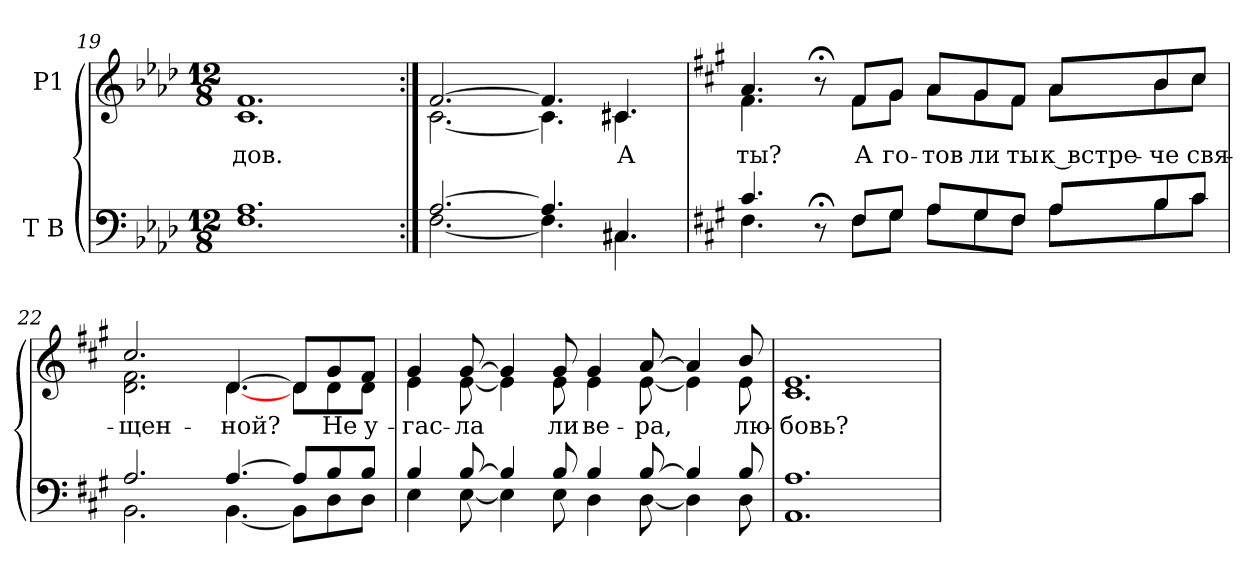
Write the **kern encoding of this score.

**kern	**kern	**text
*part2	*part1	*part1
*staff2	*staff1	*staff1
*I"T B	*I"P1	*
!!LO:PB:g=z
*clefF4	*clefG2	*
*k[b-e-a-d-]	*k[b-e-a-d-]	*
*A-:	*A-:	*
*M12/8	*M12/8	*
=19	=19	=19
*^	*	*
!	!	!	!LO:LY:b:color=#000000
*	*	*^	*
1.A-i	1.Fi	1.fi	1.ci	-дов.
=20:|!	=20:|!	=20:|!	=20:|!	=20:|!
[>2.A-i/	[<2.Fi\	[>2.fi/	[<2.ci\	.
4.A-i/]	4.Fi\]	4.fi/]	4.ci\]	.
!	!	!	!	!LO:LY:b:color=#000000
4.C#Xi/	4.C#i\	4.c#Xi/	4.c#i\	А
=21	=21	=21	=21	=21
*k[f#c#g#]	*	*k[f#c#g#]	*	*
*f#:	*	*f#:	*	*
!	!	!	!	!LO:LY:b:color=#000000
4.c#i/	4.F#i\	4.ai/	4.f#i\	ты?
8r;	8ryy	8r;	8ryy	.
!	!	!	!	!LO:LY:b:color=#000000
8F#i/L	8F#i\L	8f#i/L	8f#i\L	А
!	!	!	!	!LO:LY:b:color=#000000
8G#i/J	8G#i\J	8g#i/J	8g#i\J	го-
!	!	!	!	!LO:LY:b:color=#000000
8Ai/L	8Ai\L	8ai/L	8ai\L	-тов
!	!	!	!	!LO:LY:b:color=#000000
8G#i/	8G#i\	8g#i/	8g#i\	ли
!	!	!	!	!LO:LY:b:color=#000000
8F#i/J	8F#i\J	8f#i/J	8f#i\J	ты
!	!	!	!	!LO:LY:b:color=#000000
8Ai/L	8Ai\L	8ai/L	8ai\L	к встре-
!	!	!	!	!LO:LY:b:color=#000000
8Bi/	8Bi\	8bi/	8bi\	-че
!	!	!	!	!LO:LY:b:color=#000000
8c#i/J	8c#i\J	8cc#i/J	8cc#i\J	свя-
=22	=22	=22	=22	=22
!	!	!	!	!LO:LY:b:color=#000000
2.Ai/	2.BBi\	2.cc#i/	2.di\ 2.f#i	-щен-
!	!	!	!	!LO:LY:b:color=#000000
[>4.Ai/	[<4.BBi\	[>4.di/	[<4.di\	-ной?
8Ai/L]	8BBi\L]	8di/L]	8di\L	.
!	!	!	!	!LO:LY:b:color=#000000
8Bi/	8Di\	8g#i/	8di\	Не
!	!	!	!	!LO:LY:b:color=#000000
8Bi/J	8Di\J	8f#i/J	8di\J	у-
!!LO:LB:g=z	!!
=23	=23	=23	=23	=23
!	!	!	!	!LO:LY:b:color=#000000
4Bi/	4Ei\	4g#i/	4ei\	-гас-
!	!	!	!	!LO:LY:b:color=#000000
[>8Bi/	[<8Ei\	[>8g#i/	[<8ei\	-ла
4Bi/]	4Ei\]	4g#i/]	4ei\]	.
!	!	!	!	!LO:LY:b:color=#000000
8Bi/	8Ei\	8g#i/	8ei\	ли
!	!	!	!	!LO:LY:b:color=#000000
4Bi/	4Di\	4g#i/	4ei\	ве-
!	!	!	!	!LO:LY:b:color=#000000
[>8Bi/	[<8Di\	[>8ai/	[<8ei\	-ра,
4Bi/]	4Di\]	4ai/]	4ei\]	.
!	!	!	!	!LO:LY:b:color=#000000
8Bi/	8Di\	8bi/	8ei\	лю-
=24	=24	=24	=24	=24
!	!	!	!	!LO:LY:b:color=#000000
1.Ai	1.AAi	1.ei	1.c#i	-бовь?
*v	*v	*	*	*
*	*v	*v	*
=	=	=
*-	*-	*-
